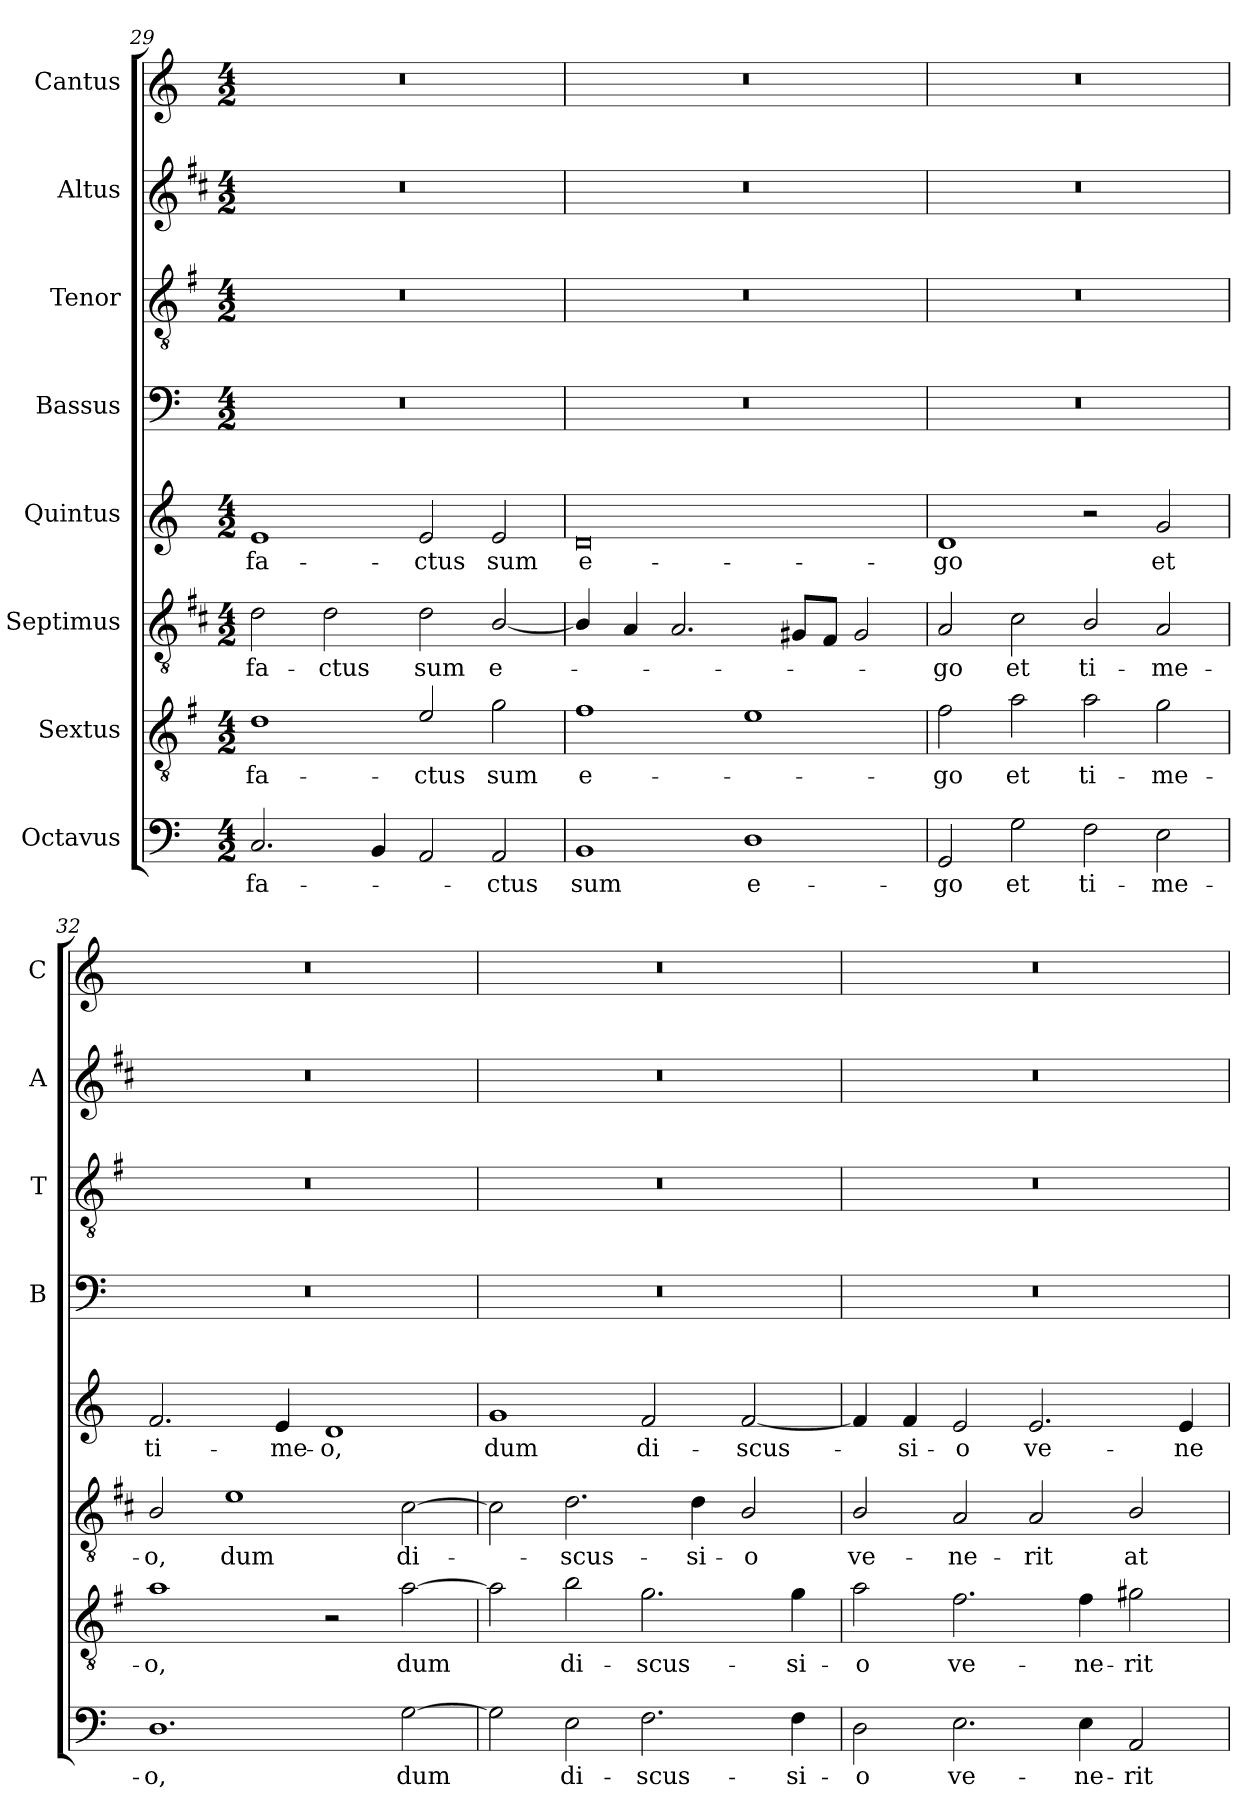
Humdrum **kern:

**kern	**text	**kern	**text	**kern	**text	**kern	**text	**kern	**kern	**kern	**kern
*part8	*part8	*part7	*part7	*part6	*part6	*part5	*part5	*part4	*part3	*part2	*part1
*staff8	*staff8	*staff7	*staff7	*staff6	*staff6	*staff5	*staff5	*staff4	*staff3	*staff2	*staff1
*I"Octavus	*	*I"Sextus	*	*I"Septimus	*	*I"Quintus	*	*I"Bassus	*I"Tenor	*I"Altus	*I"Cantus
*	*	*	*	*	*	*	*	*I'B	*I'T	*I'A	*I'C
*clefF4	*	*clefGv2	*	*clefGv2	*	*clefG2	*	*clefF4	*clefGv2	*clefG2	*clefG2
*	*	*ITrd4c7	*	*ITrd1c2	*	*	*	*	*ITrd4c7	*ITrd1c2	*
*k[]	*	*k[]	*	*k[]	*	*k[]	*	*k[]	*k[]	*k[]	*k[]
*C:	*	*C:	*	*C:	*	*C:	*	*C:	*C:	*C:	*C:
*M4/2	*	*M4/2	*	*M4/2	*	*M4/2	*	*M4/2	*M4/2	*M4/2	*M4/2
=29	=29	=29	=29	=29	=29	=29	=29	=29	=29	=29	=29
!	!LO:LY:b	!	!LO:LY:b	!	!LO:LY:b	!	!LO:LY:b	!	!	!	!
2.C/	fa-	1G	fa-	2c\	fa-	1e	fa-	0r	0r	0r	0r
!	!	!	!	!	!LO:LY:b	!	!	!	!	!	!
.	.	.	.	2c\	-ctus	.	.	.	.	.	.
4BB/	.	.	.	.	.	.	.	.	.	.	.
!	!	!	!LO:LY:b	!	!LO:LY:b	!	!LO:LY:b	!	!	!	!
2AA/	.	2A/	-ctus	2c\	sum	2e/	-ctus	.	.	.	.
!	!LO:LY:b	!	!LO:LY:b	!	!LO:LY:b	!	!LO:LY:b	!	!	!	!
2AA/	-ctus	2c\	sum	[2A/	e-	2e/	sum	.	.	.	.
!!LO:PB:g=z
=30	=30	=30	=30	=30	=30	=30	=30	=30	=30	=30	=30
!	!LO:LY:b	!	!LO:LY:b	!	!	!	!LO:LY:b	!	!	!	!
1BB	sum	1B	e-	4A/]	.	0d	e-	0r	0r	0r	0r
.	.	.	.	4G/	.	.	.	.	.	.	.
.	.	.	.	2.G/	.	.	.	.	.	.	.
!	!LO:LY:b	!	!	!	!	!	!	!	!	!	!
1D	e-	1A	.	.	.	.	.	.	.	.	.
.	.	.	.	8F#X/L	.	.	.	.	.	.	.
.	.	.	.	8E/J	.	.	.	.	.	.	.
.	.	.	.	2F#/	.	.	.	.	.	.	.
=31	=31	=31	=31	=31	=31	=31	=31	=31	=31	=31	=31
!	!LO:LY:b	!	!LO:LY:b	!	!LO:LY:b	!	!LO:LY:b	!	!	!	!
2GG/	-go	2B\	-go	2G/	-go	1d	-go	0r	0r	0r	0r
!	!LO:LY:b	!	!LO:LY:b	!	!LO:LY:b	!	!	!	!	!	!
2G\	et	2d\	et	2B\	et	.	.	.	.	.	.
!	!LO:LY:b	!	!LO:LY:b	!	!LO:LY:b	!	!	!	!	!	!
2F\	ti-	2d\	ti-	2A/	ti-	2r	.	.	.	.	.
!	!LO:LY:b	!	!LO:LY:b	!	!LO:LY:b	!	!LO:LY:b	!	!	!	!
2E\	-me-	2c\	-me-	2G/	-me-	2g/	et	.	.	.	.
=32	=32	=32	=32	=32	=32	=32	=32	=32	=32	=32	=32
!	!LO:LY:b	!	!LO:LY:b	!	!LO:LY:b	!	!LO:LY:b	!	!	!	!
1.D	-o,	1d	-o,	2A/	-o,	2.f/	ti-	0r	0r	0r	0r
!	!	!	!	!	!LO:LY:b	!	!	!	!	!	!
.	.	.	.	1d	dum	.	.	.	.	.	.
!	!	!	!	!	!	!	!LO:LY:b	!	!	!	!
.	.	.	.	.	.	4e/	-me-	.	.	.	.
!	!	!	!	!	!	!	!LO:LY:b	!	!	!	!
.	.	2r	.	.	.	1d	-o,	.	.	.	.
!	!LO:LY:b	!	!LO:LY:b	!	!LO:LY:b	!	!	!	!	!	!
[2G\	dum	[2d\	dum	[2B\	di-	.	.	.	.	.	.
=33	=33	=33	=33	=33	=33	=33	=33	=33	=33	=33	=33
!	!	!	!	!	!	!	!LO:LY:b	!	!	!	!
2G\]	.	2d\]	.	2B\]	.	1g	dum	0r	0r	0r	0r
!	!LO:LY:b	!	!LO:LY:b	!	!LO:LY:b	!	!	!	!	!	!
2E\	di-	2e\	di-	2.c\	-scus-	.	.	.	.	.	.
!	!LO:LY:b	!	!LO:LY:b	!	!	!	!LO:LY:b	!	!	!	!
2.F\	-scus-	2.c\	-scus-	.	.	2f/	di-	.	.	.	.
!	!	!	!	!	!LO:LY:b	!	!	!	!	!	!
.	.	.	.	4c\	-si-	.	.	.	.	.	.
!	!	!	!	!	!LO:LY:b	!	!LO:LY:b	!	!	!	!
.	.	.	.	2A/	-o	[2f/	-scus-	.	.	.	.
!	!LO:LY:b	!	!LO:LY:b	!	!	!	!	!	!	!	!
4F\	-si-	4c\	-si-	.	.	.	.	.	.	.	.
=34	=34	=34	=34	=34	=34	=34	=34	=34	=34	=34	=34
!	!LO:LY:b	!	!LO:LY:b	!	!LO:LY:b	!	!	!	!	!	!
2D\	-o	2d\	-o	2A/	ve-	4f/]	.	0r	0r	0r	0r
!	!	!	!	!	!	!	!LO:LY:b	!	!	!	!
.	.	.	.	.	.	4f/	-si-	.	.	.	.
!	!LO:LY:b	!	!LO:LY:b	!	!LO:LY:b	!	!LO:LY:b	!	!	!	!
2.E\	ve-	2.B\	ve-	2G/	-ne-	2e/	-o	.	.	.	.
!	!	!	!	!	!LO:LY:b	!	!LO:LY:b	!	!	!	!
.	.	.	.	2G/	-rit	2.e/	ve-	.	.	.	.
!	!LO:LY:b	!	!LO:LY:b	!	!	!	!	!	!	!	!
4E\	-ne-	4B\	-ne-	.	.	.	.	.	.	.	.
!	!LO:LY:b	!	!LO:LY:b	!	!LO:LY:b	!	!	!	!	!	!
2AA/	-rit	2c#X\	-rit	2A/	at-	.	.	.	.	.	.
!	!	!	!	!	!	!	!LO:LY:b	!	!	!	!
.	.	.	.	.	.	4e/	-ne-	.	.	.	.
=	=	=	=	=	=	=	=	=	=	=	=
*-	*-	*-	*-	*-	*-	*-	*-	*-	*-	*-	*-
